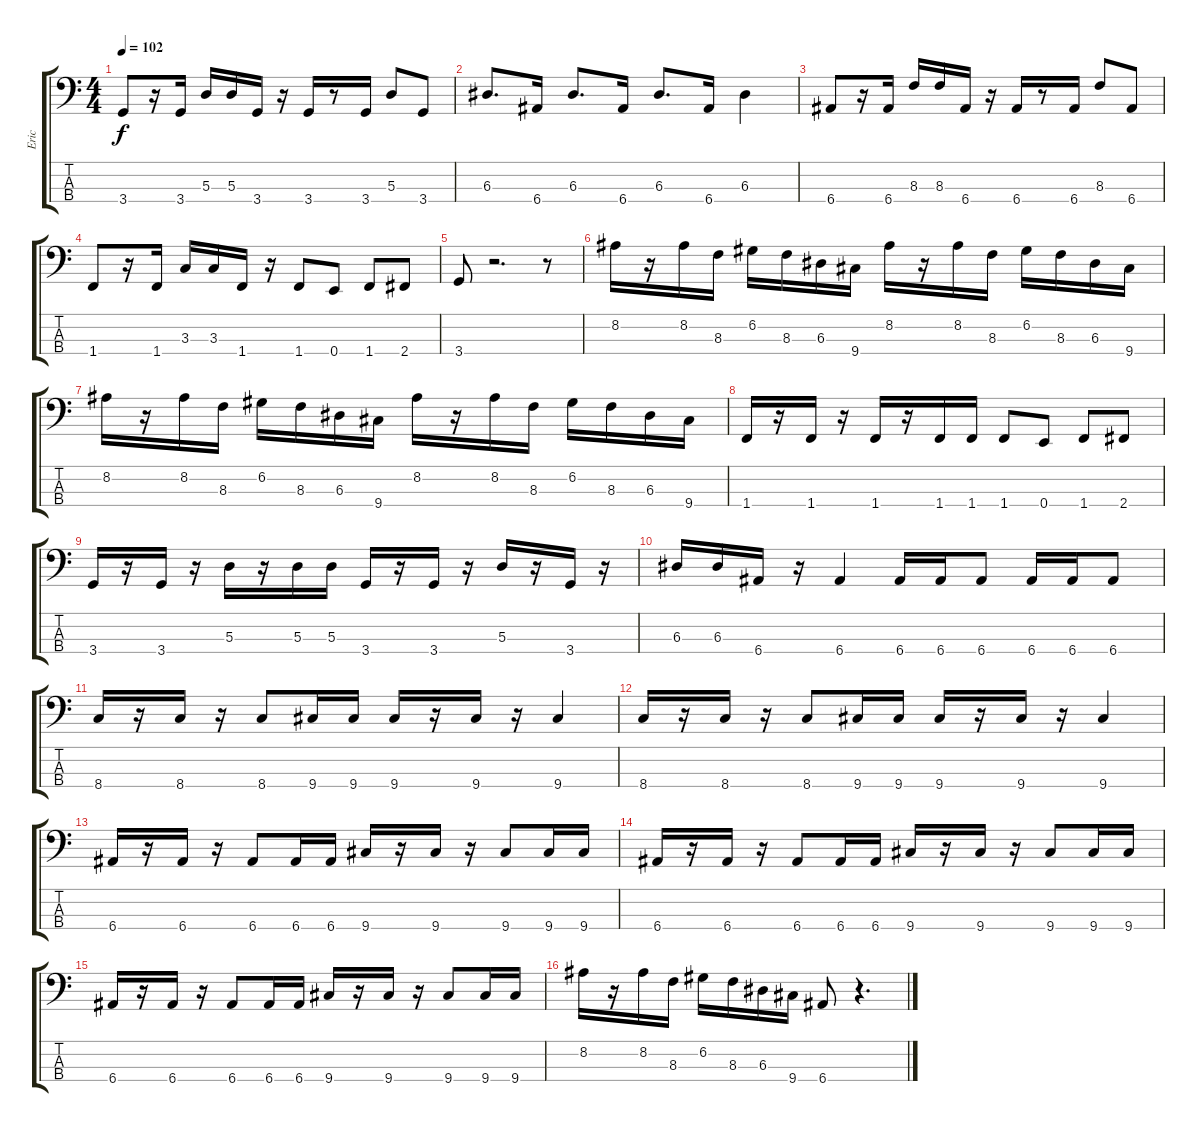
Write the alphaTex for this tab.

\track ("Eric" "Eric") {instrument electricbassfinger}
\staff {score tabs}
\tuning (G2 D2 A1 E1) {hide}
\ts (4 4)
\tempo 102
\clef f4
\ks c
3.4.8{dy f} r.16 3.4.16 5.3.16 5.3.16 3.4.16 r.16 3.4.16 r.8 3.4.16 5.3.8 3.4.8 |
6.3.8{d} 6.4.16 6.3.8{d} 6.4.16 6.3.8{d} 6.4.16 6.3.4 |
6.4.8 r.16 6.4.16 8.3.16 8.3.16 6.4.16 r.16 6.4.16 r.8 6.4.16 8.3.8 6.4.8 |
1.4.8 r.16 1.4.16 3.3.16 3.3.16 1.4.16 r.16 1.4.8 0.4.8 1.4.8 2.4.8 |
3.4.8 r.2{d} r.8 |
8.2.16 r.16 8.2.16 8.3.16 6.2.16 8.3.16 6.3.16 9.4.16 8.2.16 r.16 8.2.16 8.3.16 6.2.16 8.3.16 6.3.16 9.4.16 |
8.2.16 r.16 8.2.16 8.3.16 6.2.16 8.3.16 6.3.16 9.4.16 8.2.16 r.16 8.2.16 8.3.16 6.2.16 8.3.16 6.3.16 9.4.16 |
1.4.16 r.16 1.4.16 r.16 1.4.16 r.16 1.4.16 1.4.16 1.4.8 0.4.8 1.4.8 2.4.8 |
3.4.16 r.16 3.4.16 r.16 5.3.16 r.16 5.3.16 5.3.16 3.4.16 r.16 3.4.16 r.16 5.3.16 r.16 3.4.16 r.16 |
6.3.16 6.3.16 6.4.16 r.16 6.4.4 6.4.16 6.4.16 6.4.8 6.4.16 6.4.16 6.4.8 |
8.4.16 r.16 8.4.16 r.16 8.4.8 9.4.16 9.4.16 9.4.16 r.16 9.4.16 r.16 9.4.4 |
8.4.16 r.16 8.4.16 r.16 8.4.8 9.4.16 9.4.16 9.4.16 r.16 9.4.16 r.16 9.4.4 |
6.4.16 r.16 6.4.16 r.16 6.4.8 6.4.16 6.4.16 9.4.16 r.16 9.4.16 r.16 9.4.8 9.4.16 9.4.16 |
6.4.16 r.16 6.4.16 r.16 6.4.8 6.4.16 6.4.16 9.4.16 r.16 9.4.16 r.16 9.4.8 9.4.16 9.4.16 |
6.4.16 r.16 6.4.16 r.16 6.4.8 6.4.16 6.4.16 9.4.16 r.16 9.4.16 r.16 9.4.8 9.4.16 9.4.16 |
8.2.16 r.16 8.2.16 8.3.16 6.2.16 8.3.16 6.3.16 9.4.16 6.4.8 r.4{d}
